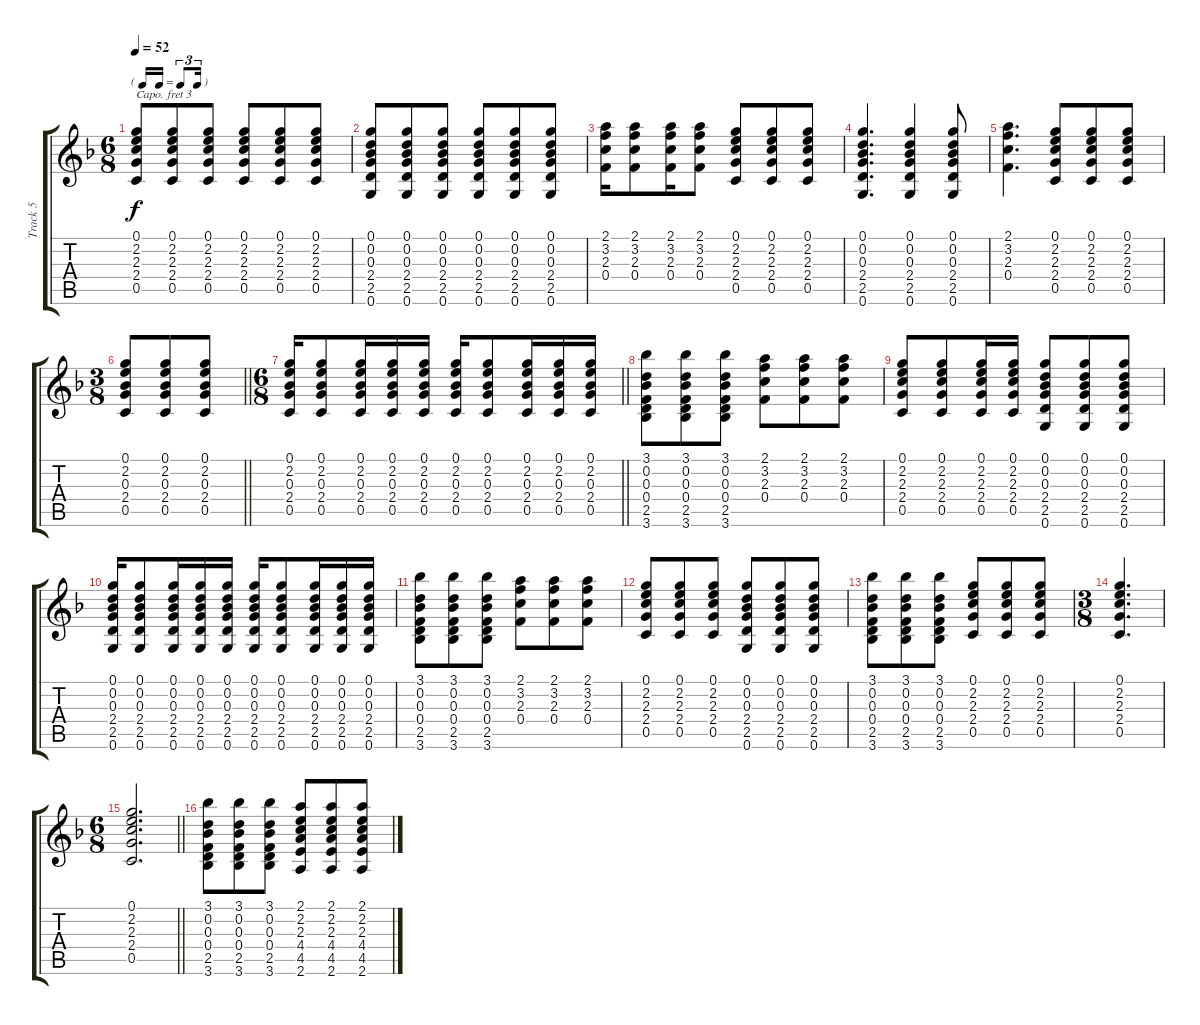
\track ("Track 5" "Track 5") {instrument acousticguitarsteel}
\staff {score tabs}
\capo 3
\tuning (E4 B3 G3 D3 A2 E2) {hide}
\ts (6 8)
\tf triplet16th
\tempo 52
\clef g2
\ks f
(0.1 2.2 2.3 2.4 0.5).8{dy f} (0.1 2.2 2.3 2.4 0.5).8 (0.1 2.2 2.3 2.4 0.5).8 (0.1 2.2 2.3 2.4 0.5).8 (0.1 2.2 2.3 2.4 0.5).8 (0.1 2.2 2.3 2.4 0.5).8 |
(0.1 0.2 0.3 2.4 2.5 0.6).8 (0.1 0.2 0.3 2.4 2.5 0.6).8 (0.1 0.2 0.3 2.4 2.5 0.6).8 (0.1 0.2 0.3 2.4 2.5 0.6).8 (0.1 0.2 0.3 2.4 2.5 0.6).8 (0.1 0.2 0.3 2.4 2.5 0.6).8 |
(2.1 3.2 2.3 0.4).16 (2.1 3.2 2.3 0.4).8 (2.1 3.2 2.3 0.4).16 (2.1 3.2 2.3 0.4).8 (0.1 2.2 2.3 2.4 0.5).8 (0.1 2.2 2.3 2.4 0.5).8 (0.1 2.2 2.3 2.4 0.5).8 |
(0.1 0.2 0.3 2.4 2.5 0.6).4{d} (0.1 0.2 0.3 2.4 2.5 0.6).4 (0.1 0.2 0.3 2.4 2.5 0.6).8 |
(2.1 3.2 2.3 0.4).4{d} (0.1 2.2 2.3 2.4 0.5).8 (0.1 2.2 2.3 2.4 0.5).8 (0.1 2.2 2.3 2.4 0.5).8 |
\ts (3 8)
\barLineRight lightlight
(0.1 2.2 0.3 2.4 0.5).8 (0.1 2.2 0.3 2.4 0.5).8 (0.1 2.2 0.3 2.4 0.5).8 |
\ts (6 8)
\barLineRight lightlight
(0.1 2.2 0.3 2.4 0.5).16 (0.1 2.2 0.3 2.4 0.5).8 (0.1 2.2 0.3 2.4 0.5).16 (0.1 2.2 0.3 2.4 0.5).16 (0.1 2.2 0.3 2.4 0.5).16 (0.1 2.2 0.3 2.4 0.5).16 (0.1 2.2 0.3 2.4 0.5).8 (0.1 2.2 0.3 2.4 0.5).16 (0.1 2.2 0.3 2.4 0.5).16 (0.1 2.2 0.3 2.4 0.5).16 |
(3.1 0.2 0.3 0.4 2.5 3.6).8 (3.1 0.2 0.3 0.4 2.5 3.6).8 (3.1 0.2 0.3 0.4 2.5 3.6).8 (2.1 3.2 2.3 0.4).8 (2.1 3.2 2.3 0.4).8 (2.1 3.2 2.3 0.4).8 |
(0.1 2.2 2.3 2.4 0.5).8 (0.1 2.2 2.3 2.4 0.5).8 (0.1 2.2 2.3 2.4 0.5).16 (0.1 2.2 2.3 2.4 0.5).16 (0.1 0.2 0.3 2.4 2.5 0.6).8 (0.1 0.2 0.3 2.4 2.5 0.6).8 (0.1 0.2 0.3 2.4 2.5 0.6).8 |
(0.1 0.2 0.3 2.4 2.5 0.6).16 (0.1 0.2 0.3 2.4 2.5 0.6).8 (0.1 0.2 0.3 2.4 2.5 0.6).16 (0.1 0.2 0.3 2.4 2.5 0.6).16 (0.1 0.2 0.3 2.4 2.5 0.6).16 (0.1 0.2 0.3 2.4 2.5 0.6).16 (0.1 0.2 0.3 2.4 2.5 0.6).8 (0.1 0.2 0.3 2.4 2.5 0.6).16 (0.1 0.2 0.3 2.4 2.5 0.6).16 (0.1 0.2 0.3 2.4 2.5 0.6).16 |
(3.1 0.2 0.3 0.4 2.5 3.6).8 (3.1 0.2 0.3 0.4 2.5 3.6).8 (3.1 0.2 0.3 0.4 2.5 3.6).8 (2.1 3.2 2.3 0.4).8 (2.1 3.2 2.3 0.4).8 (2.1 3.2 2.3 0.4).8 |
(0.1 2.2 2.3 2.4 0.5).8 (0.1 2.2 2.3 2.4 0.5).8 (0.1 2.2 2.3 2.4 0.5).8 (0.1 0.2 0.3 2.4 2.5 0.6).8 (0.1 0.2 0.3 2.4 2.5 0.6).8 (0.1 0.2 0.3 2.4 2.5 0.6).8 |
(3.1 0.2 0.3 0.4 2.5 3.6).8 (3.1 0.2 0.3 0.4 2.5 3.6).8 (3.1 0.2 0.3 0.4 2.5 3.6).8 (0.1 2.2 2.3 2.4 0.5).8 (0.1 2.2 2.3 2.4 0.5).8 (0.1 2.2 2.3 2.4 0.5).8 |
\ts (3 8)
(0.1 2.2 2.3 2.4 0.5).4{d} |
\ts (6 8)
\barLineRight lightlight
(0.1 2.2 2.3 2.4 0.5).2{d} |
(3.1 0.2 0.3 0.4 2.5 3.6).8 (3.1 0.2 0.3 0.4 2.5 3.6).8 (3.1 0.2 0.3 0.4 2.5 3.6).8 (2.1 2.2 2.3 4.4 4.5 2.6).8 (2.1 2.2 2.3 4.4 4.5 2.6).8 (2.1 2.2 2.3 4.4 4.5 2.6).8
